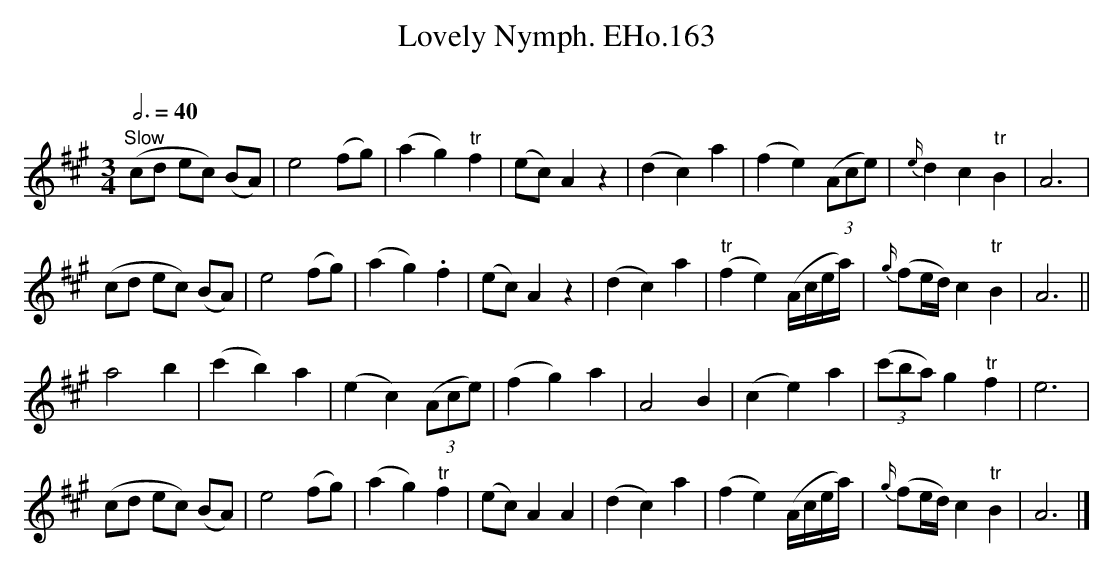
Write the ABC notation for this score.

X:1
T:Lovely Nymph. EHo.163
M:3/4
L:1/8
Q:3/4=40
O:
K:A
"Slow"(cd ec) (BA) | e4(fg) | (a2g2)"tr"f2 | (ec)A2z2 |\
(d2c2)a2 | (f2e2)(3(Ace) | {e/}d2c2"tr"B2 | A6 |
(cd ec) (BA) | e4(fg) | (a2g2).f2 | (ec)A2z2 |\
(d2c2)a2 | ("tr"f2e2) (A/c/e/a/) | {g/}(fe/d/) c2"tr"B2 | A6 ||
a4b2 | (c'2b2)a2 | (e2c2) (3(Ace) | (f2g2)a2 |\
A4B2 | (c2e2)a2 | (3(c'ba) g2"tr"f2 | e6 |
(cd ec) (BA) | e4(fg) | (a2g2)"tr"f2 | (ec)A2A2 |\
(d2c2)a2 | (f2e2) (A/c/e/a/) | {g/}(fe/d/) c2"tr"B2 | A6 |]
